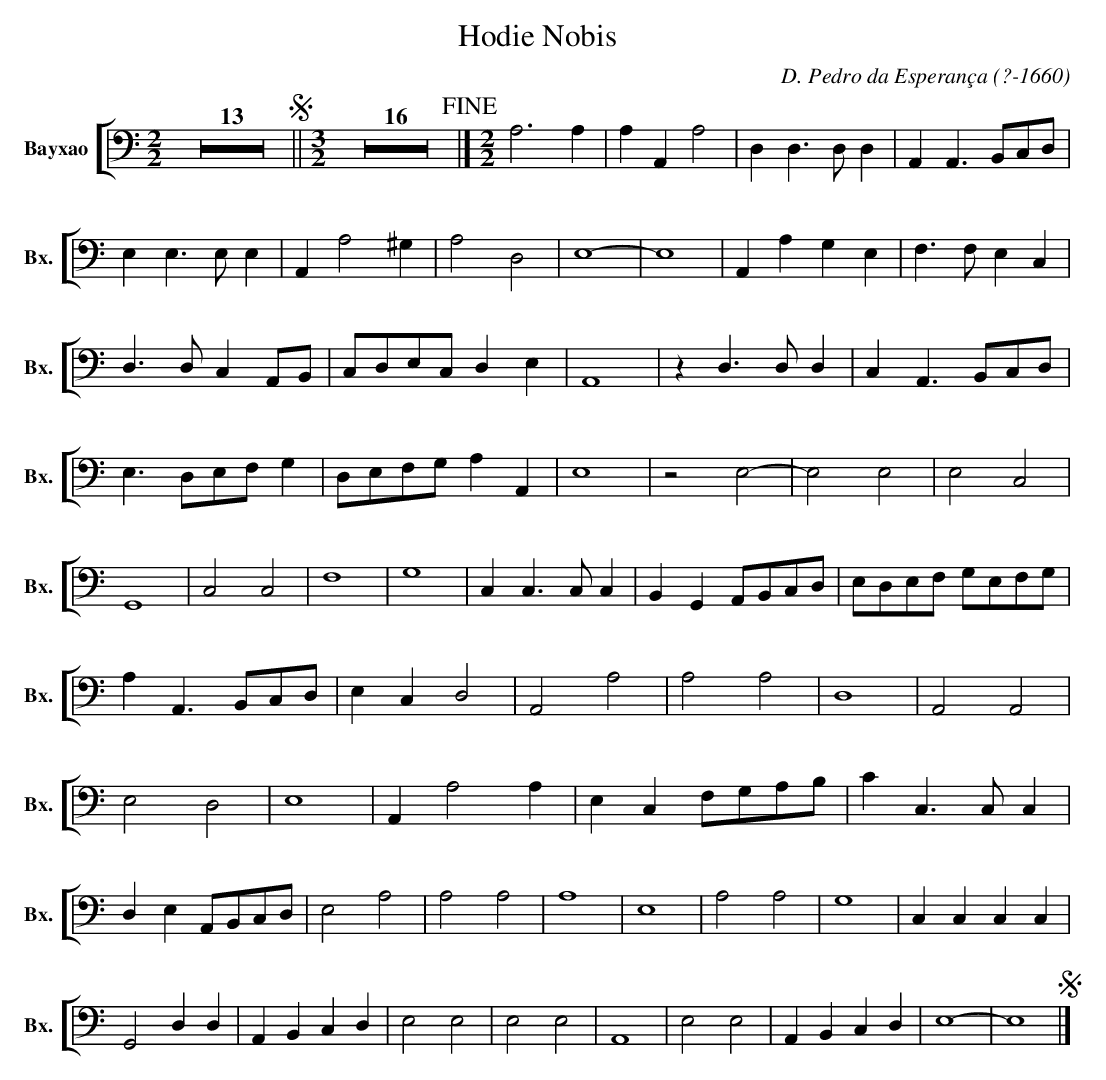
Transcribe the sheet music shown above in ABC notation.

X:1
T:Hodie Nobis
C:D. Pedro da Esperan\,ca (?-1660)
M:2/2
L:1/2
K:C
V: 3 clef=bass name="Bayxao" sname="Bx."
%%staves [ 3 ]
   Z13 !segno!|| [M:3/2] Z16 !fine!|] \
   [M:2/2] A,>A, | A,/A,,/ A, | D,/D,/>D,/D,/ | A,,/A,,3/4B,,//C,//D,// | E,/E,/>E,/E,/ | \
   A,,/A,^G,/ | A,D, | E,2-|E,2| A,,/A,/ G,/E,/ | \
   F,/>F,/ E,/C,/ | D,/>D,/ C,/A,,//B,,//| C,//D,//E,//C,// D,/E,/ | A,,2 | \
   z/D,/>D,/D,/| C,/A,,/>B,,/C,//D,// | E,/>D,/E,//F,// G,/ | D,//E,//F,//G,// A,/ A,,/ | \
   E,2| zE,-|E,E,| E,C,| G,,2| C,C,|F,2|G,2| C,/ C,/> C,/ C,/ | B,,/G,,/ A,,//B,,//C,//D,// | \
   E,//D,//E,//F,// G,//E,//F,//G,// | A,/ A,,/> B,,/C,//D,// | E,/C,/ D, | \
   A,,A,|A,A,|D,2|A,,A,,| E,D, | E,2| A,,/ A, A,/ | E,/C,/ F,//G,//A,//B,// | \
   C/ C,/>C,/ C,/ | D,/E,/ A,,//B,,//C,//D,// | E,A,|A,A,| A,2|E,2| A,A,| G,2 | \
   C,/C,/C,/C,/ | G,, D,/D,/ | A,,/B,,/C,/D,/ | E,E,|E,E,| A,,2| E,E,| \
   A,,/B,,/C,/D,/ | E,2- | E,2 !segno!|]\
